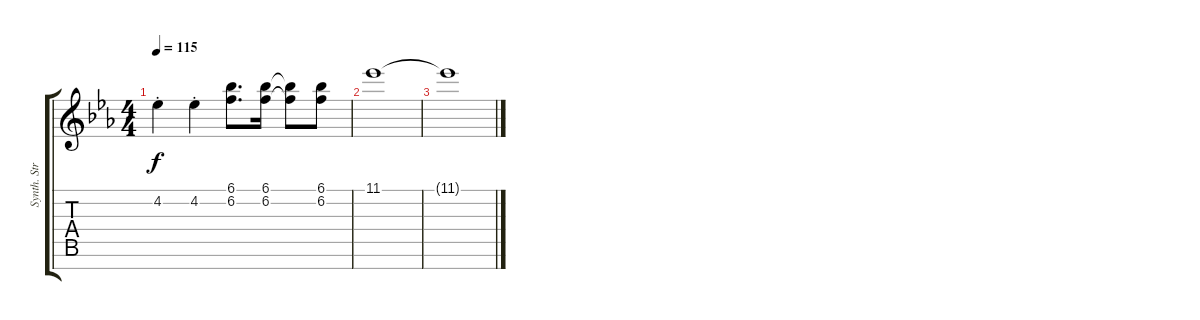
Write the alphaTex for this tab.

\track ("Synth. Strings" "Synth. Str") {instrument stringensemble1}
\staff {score tabs}
\tuning (E5 B4 G4 D4 A3 E3 B2) {hide}
\ts (4 4)
\tempo 115
\clef g2
\ks eb
4.2{st}.4{dy f} 4.2{st}.4 (6.1 6.2).8{d} (6.1 6.2).16 (6.1{t} 6.2{t}).8 (6.1 6.2).8 |
11.1.1 |
11.1{t}.1
